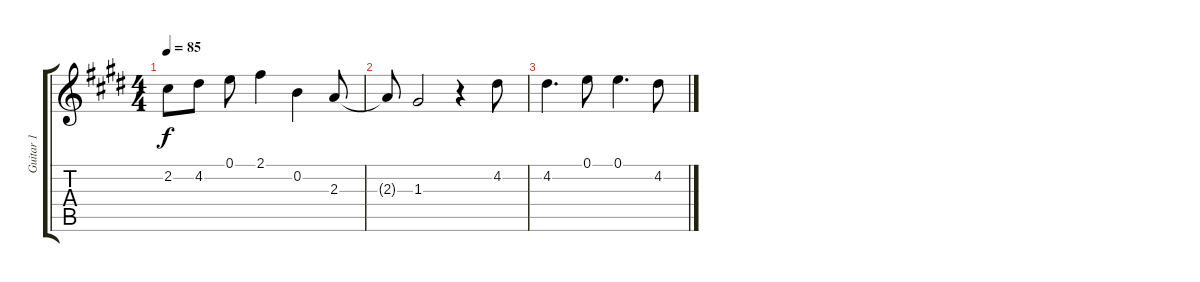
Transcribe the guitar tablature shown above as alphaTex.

\track ("Guitar 1" "Guitar 1") {instrument acousticguitarnylon}
\staff {score tabs}
\tuning (E4 B3 G3 D3 A2 E2) {hide}
\ts (4 4)
\tempo 85
\clef g2
\ks e
2.2.8{dy f} 4.2.8 0.1.8 2.1.4 0.2.4 2.3.8 |
2.3{t}.8 1.3.2 r.4 4.2.8 |
4.2.4{d} 0.1.8 0.1.4{d} 4.2.8
